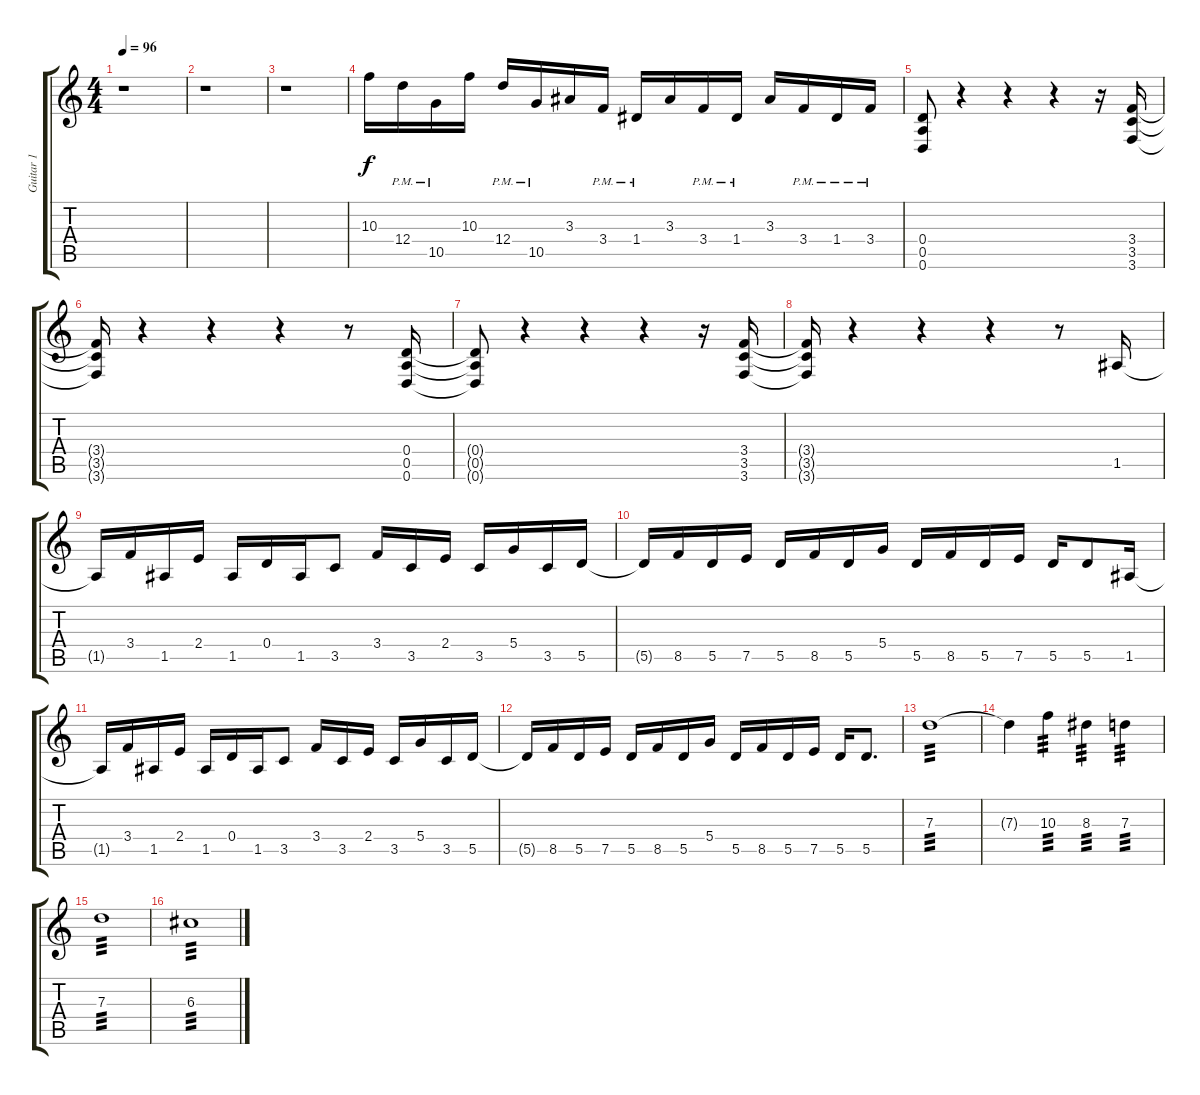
\track ("Guitar 1" "Guitar 1") {instrument distortionguitar}
\staff {score tabs}
\tuning (E4 B3 G3 D3 A2 D2) {hide}
\ts (4 4)
\tempo 96
\clef g2
\ks c
r.1{dy f} |
r.1 |
r.1 |
10.3.16 12.4{pm}.16 10.5{pm}.16 10.3.16 12.4{pm}.16 10.5{pm}.16 3.3.16 3.4{pm}.16 1.4{pm}.16 3.3.16 3.4{pm}.16 1.4{pm}.16 3.3.16 3.4{pm}.16 1.4{pm}.16 3.4{pm}.16 |
(0.4 0.5 0.6).8 r.4 r.4 r.4 r.16 (3.4 3.5 3.6).16 |
(3.4{t} 3.5{t} 3.6{t}).16 r.4 r.4 r.4 r.8 (0.4 0.5 0.6).16 |
(0.4{t} 0.5{t} 0.6{t}).8 r.4 r.4 r.4 r.16 (3.4 3.5 3.6).16 |
(3.4{t} 3.5{t} 3.6{t}).16 r.4 r.4 r.4 r.8 1.5.16 |
1.5{t}.16 3.4.16 1.5.16 2.4.16 1.5.16 0.4.16 1.5.16 3.5.8 3.4.16 3.5.16 2.4.16 3.5.16 5.4.16 3.5.16 5.5.16 |
5.5{t}.16 8.5.16 5.5.16 7.5.16 5.5.16 8.5.16 5.5.16 5.4.16 5.5.16 8.5.16 5.5.16 7.5.16 5.5.16 5.5.8 1.5.16 |
1.5{t}.16 3.4.16 1.5.16 2.4.16 1.5.16 0.4.16 1.5.16 3.5.8 3.4.16 3.5.16 2.4.16 3.5.16 5.4.16 3.5.16 5.5.16 |
5.5{t}.16 8.5.16 5.5.16 7.5.16 5.5.16 8.5.16 5.5.16 5.4.16 5.5.16 8.5.16 5.5.16 7.5.16 5.5.16 5.5.8{d} |
7.3.1{tp 3} |
7.3{t}.4 10.3.4{tp 3} 8.3.4{tp 3} 7.3.4{tp 3} |
7.3.1{tp 3} |
6.3.1{tp 3}
